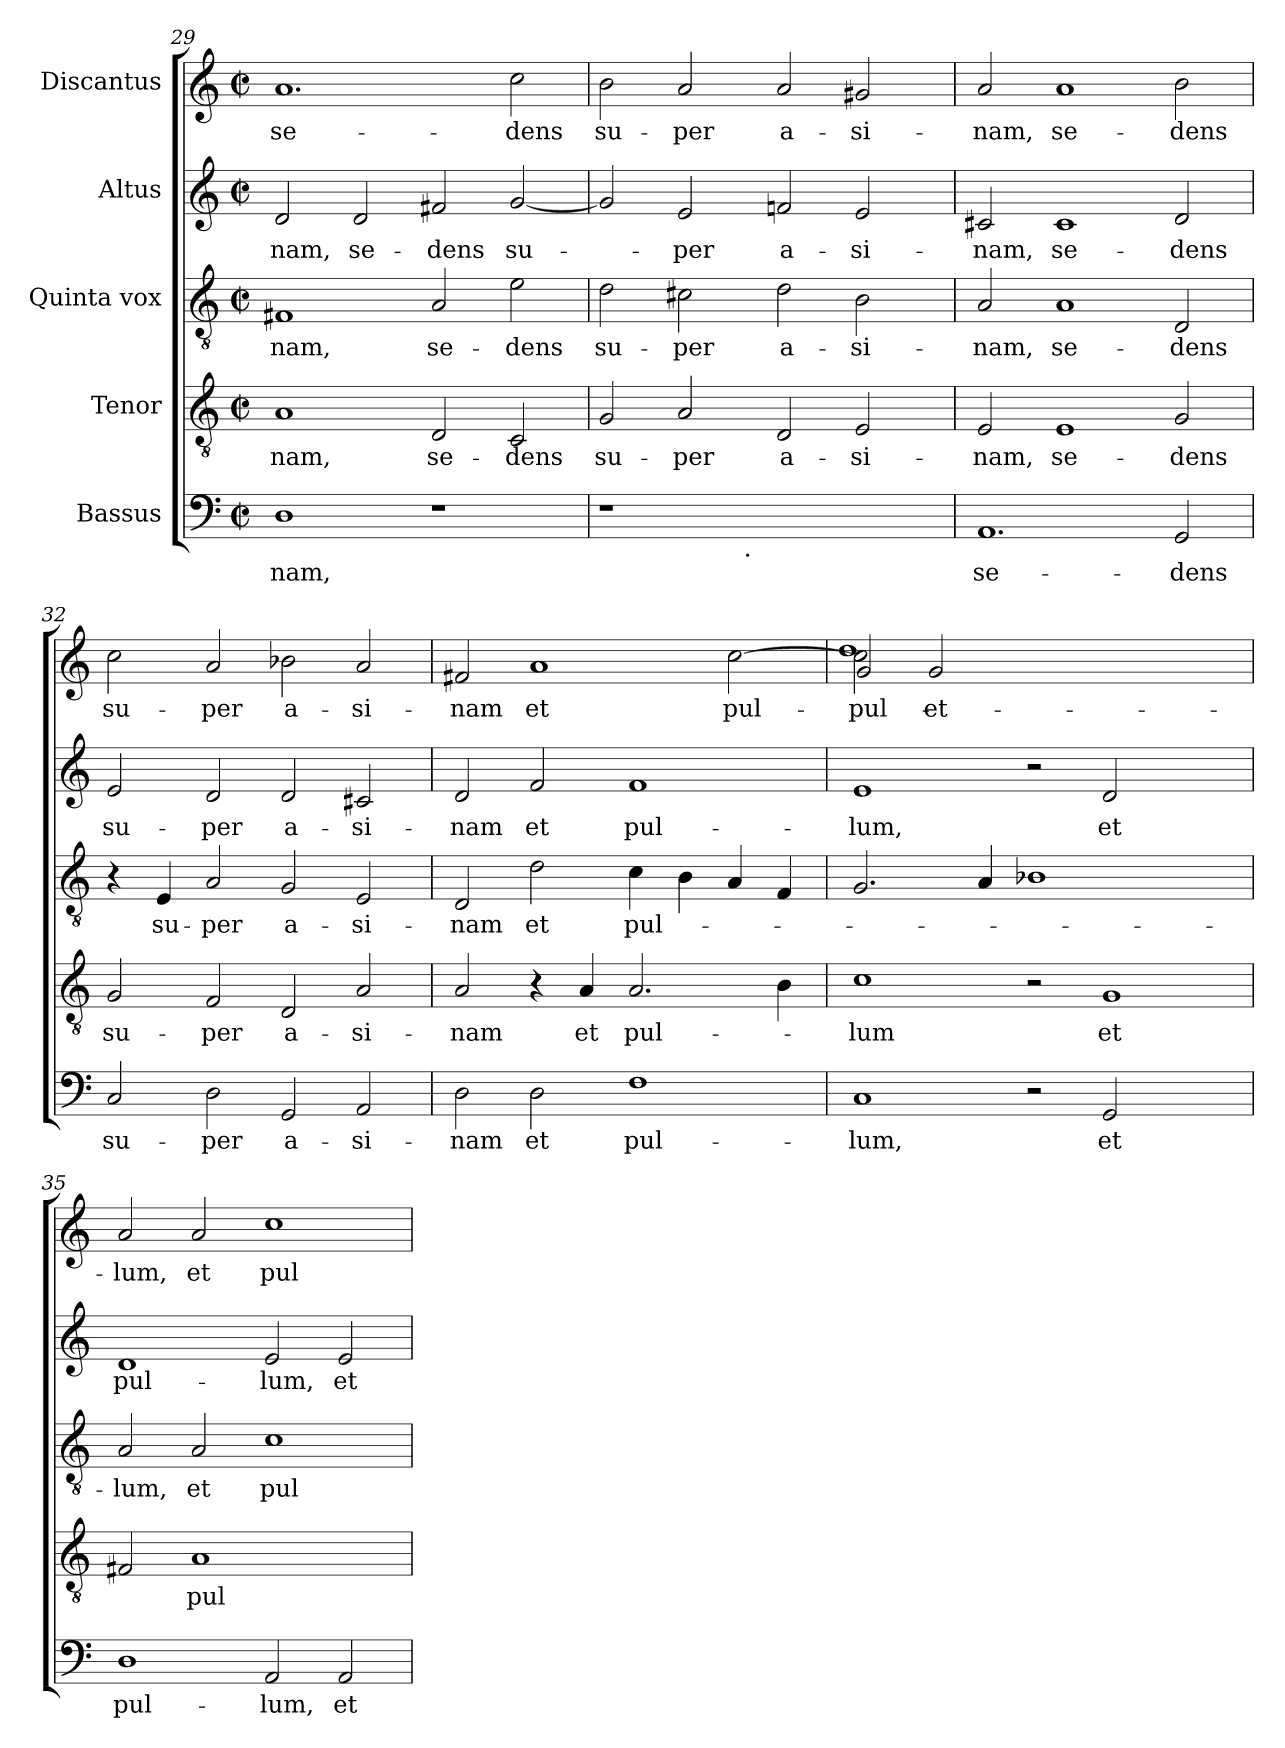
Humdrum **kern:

**kern	**text	**kern	**text	**kern	**text	**kern	**text	**kern	**text
*part5	*part5	*part4	*part4	*part3	*part3	*part2	*part2	*part1	*part1
*staff5	*staff5	*staff4	*staff4	*staff3	*staff3	*staff2	*staff2	*staff1	*staff1
*I"Bassus	*	*I"Tenor	*	*I"Quinta vox	*	*I"Altus	*	*I"Discantus	*
*clefF4	*	*clefGv2	*	*clefGv2	*	*clefG2	*	*clefG2	*
*k[]	*	*k[]	*	*k[]	*	*k[]	*	*k[]	*
*C:	*	*C:	*	*C:	*	*C:	*	*C:	*
*M2/2	*	*M2/2	*	*M2/2	*	*M2/2	*	*M2/2	*
*met(c|)	*	*met(c|)	*	*met(c|)	*	*met(c|)	*	*met(c|)	*
=29	=29	=29	=29	=29	=29	=29	=29	=29	=29
!	!LO:LY:b	!	!LO:LY:b	!	!LO:LY:b	!	!LO:LY:b	!	!LO:LY:b
1D	-nam,	1A	-nam,	1F#X	-nam,	2d/	-nam,	1.a	se-
!	!	!	!	!	!	!	!LO:LY:b	!	!
.	.	.	.	.	.	2d/	se-	.	.
!	!	!	!LO:LY:b	!	!LO:LY:b	!	!LO:LY:b	!	!
1r	.	2D/	se-	2A/	se-	2f#X/	-dens	.	.
!	!	!	!LO:LY:b	!	!LO:LY:b	!	!LO:LY:b	!	!LO:LY:b
.	.	2C/	-dens	2e\	-dens	[<2g/	su-	2cc\	-dens
!!LO:LB:g=z
=30	=30	=30	=30	=30	=30	=30	=30	=30	=30
!	!	!	!LO:LY:b	!	!LO:LY:b	!	!	!	!LO:LY:b
*^	*	*	*	*	*	*	*	*	*
1r	2..ryy	.	2G/	su-	2d\	su-	2g/]	.	2b\	su-
!	!	!	!	!LO:LY:b	!	!LO:LY:b	!	!LO:LY:b	!	!LO:LY:b
.	.	.	2A/	-per	2c#X\	-per	2e/	-per	2a/	-per
!	!LO:TX:b:t=.	!	!	!	!	!	!	!	!	!
.	1ryy	.	.	.	.	.	.	.	.	.
!	!	!	!	!LO:LY:b	!	!LO:LY:b	!	!LO:LY:b	!	!LO:LY:b
1ryy	.	.	2D/	a-	2d\	a-	2fn/	a-	2a/	a-
!	!	!	!	!LO:LY:b	!	!LO:LY:b	!	!LO:LY:b	!	!LO:LY:b
.	.	.	2E/	-si-	2B\	-si-	2e/	-si-	2g#X/	-si-
.	8ryy	.	.	.	.	.	.	.	.	.
=31	=31	=31	=31	=31	=31	=31	=31	=31	=31	=31
!	!	!LO:LY:b	!	!LO:LY:b	!	!LO:LY:b	!	!LO:LY:b	!	!LO:LY:b
*v	*v	*	*	*	*	*	*	*	*	*
1.AA	se-	2E/	-nam,	2A/	-nam,	2c#X/	-nam,	2a/	-nam,
!	!	!	!LO:LY:b	!	!LO:LY:b	!	!LO:LY:b	!	!LO:LY:b
.	.	1E	se-	1A	se-	1c#	se-	1a	se-
!	!LO:LY:b	!	!LO:LY:b	!	!LO:LY:b	!	!LO:LY:b	!	!LO:LY:b
2GG/	-dens	2G/	-dens	2D/	-dens	2d/	-dens	2b\	-dens
=32	=32	=32	=32	=32	=32	=32	=32	=32	=32
!	!LO:LY:b	!	!LO:LY:b	!	!	!	!LO:LY:b	!	!LO:LY:b
2C/	su-	2G/	su-	4r	.	2e/	su-	2cc\	su-
!	!	!	!	!	!LO:LY:b	!	!	!	!
.	.	.	.	4E/	su-	.	.	.	.
!	!LO:LY:b	!	!LO:LY:b	!	!LO:LY:b	!	!LO:LY:b	!	!LO:LY:b
2D\	-per	2F/	-per	2A/	-per	2d/	-per	2a/	-per
!	!LO:LY:b	!	!LO:LY:b	!	!LO:LY:b	!	!LO:LY:b	!	!LO:LY:b
2GG/	a-	2D/	a-	2G/	a-	2d/	a-	2b-X\	a-
!	!LO:LY:b	!	!LO:LY:b	!	!LO:LY:b	!	!LO:LY:b	!	!LO:LY:b
2AA/	-si-	2A/	-si-	2E/	-si-	2c#X/	-si-	2a/	-si-
=33	=33	=33	=33	=33	=33	=33	=33	=33	=33
!	!LO:LY:b	!	!LO:LY:b	!	!LO:LY:b	!	!LO:LY:b	!	!LO:LY:b
2D\	-nam	2A/	-nam	2D/	-nam	2d/	-nam	2f#X/	-nam
!	!LO:LY:b	!	!	!	!LO:LY:b	!	!LO:LY:b	!	!LO:LY:b
2D\	et	4r	.	2d\	et	2f/	et	1a	et
!	!	!	!LO:LY:b	!	!	!	!	!	!
.	.	4A/	et	.	.	.	.	.	.
!	!LO:LY:b	!	!LO:LY:b	!	!LO:LY:b	!	!LO:LY:b	!	!
1F	pul-	2.A/	pul-	4c\	pul-	1f	pul-	.	.
.	.	.	.	4B\	.	.	.	.	.
!	!	!	!	!	!	!	!	!	!LO:LY:b
.	.	.	.	4A/	.	.	.	[>2cc\	pul-
.	.	4B\	.	4F/	.	.	.	.	.
!!LO:PB:g=z
=34	=34	=34	=34	=34	=34	=34	=34	=34	=34
!	!LO:LY:b	!	!LO:LY:b	!	!	!	!LO:LY:b	!	!LO:LY:b
*	*	*	*	*	*	*	*	*^	*
*	*	*	*	*	*	*	*	*	*^	*
!	!	!	!	!	!	!	!	!	!	!	!LO:LY:b
1C	-lum,	1c	-lum	2.G/	.	1e	-lum,	2cc\]	2g/	1dd	pul-
!	!	!	!	!	!	!	!	!	!	!	!LO:LY:b
.	.	.	.	.	.	.	.	1.ryy	2g/	.	et
.	.	.	.	4A/	.	.	.	.	.	.	.
2r	.	2r	.	1B-X	.	2r	.	.	1.ryy	1.ryy	.
!	!LO:LY:b	!	!LO:LY:b	!	!	!	!LO:LY:b	!	!	!	!
2GG/	et	1G	et	.	.	2d/	et	.	.	.	.
2ryy	.	.	.	2ryy	.	2ryy	.	2ryy	.	.	.
*	*	*	*	*	*	*	*	*v	*v	*v	*
=35	=35	=35	=35	=35	=35	=35	=35	=35	=35
!	!LO:LY:b	!	!	!	!LO:LY:b	!	!LO:LY:b	!	!LO:LY:b
1D	pul-	2F#X/	.	2A/	-lum,	1d	pul-	2a/	-lum,
!	!	!	!LO:LY:b	!	!LO:LY:b	!	!	!	!LO:LY:b
.	.	1A	pul-	2A/	et	.	.	2a/	et
!	!LO:LY:b	!	!	!	!LO:LY:b	!	!LO:LY:b	!	!LO:LY:b
2AA/	-lum,	.	.	1c	pul-	2e/	-lum,	1cc	pul-
!	!LO:LY:b	!	!	!	!	!	!LO:LY:b	!	!
2AA/	et	2ryy	.	.	.	2e/	et	.	.
=	=	=	=	=	=	=	=	=	=
*-	*-	*-	*-	*-	*-	*-	*-	*-	*-
